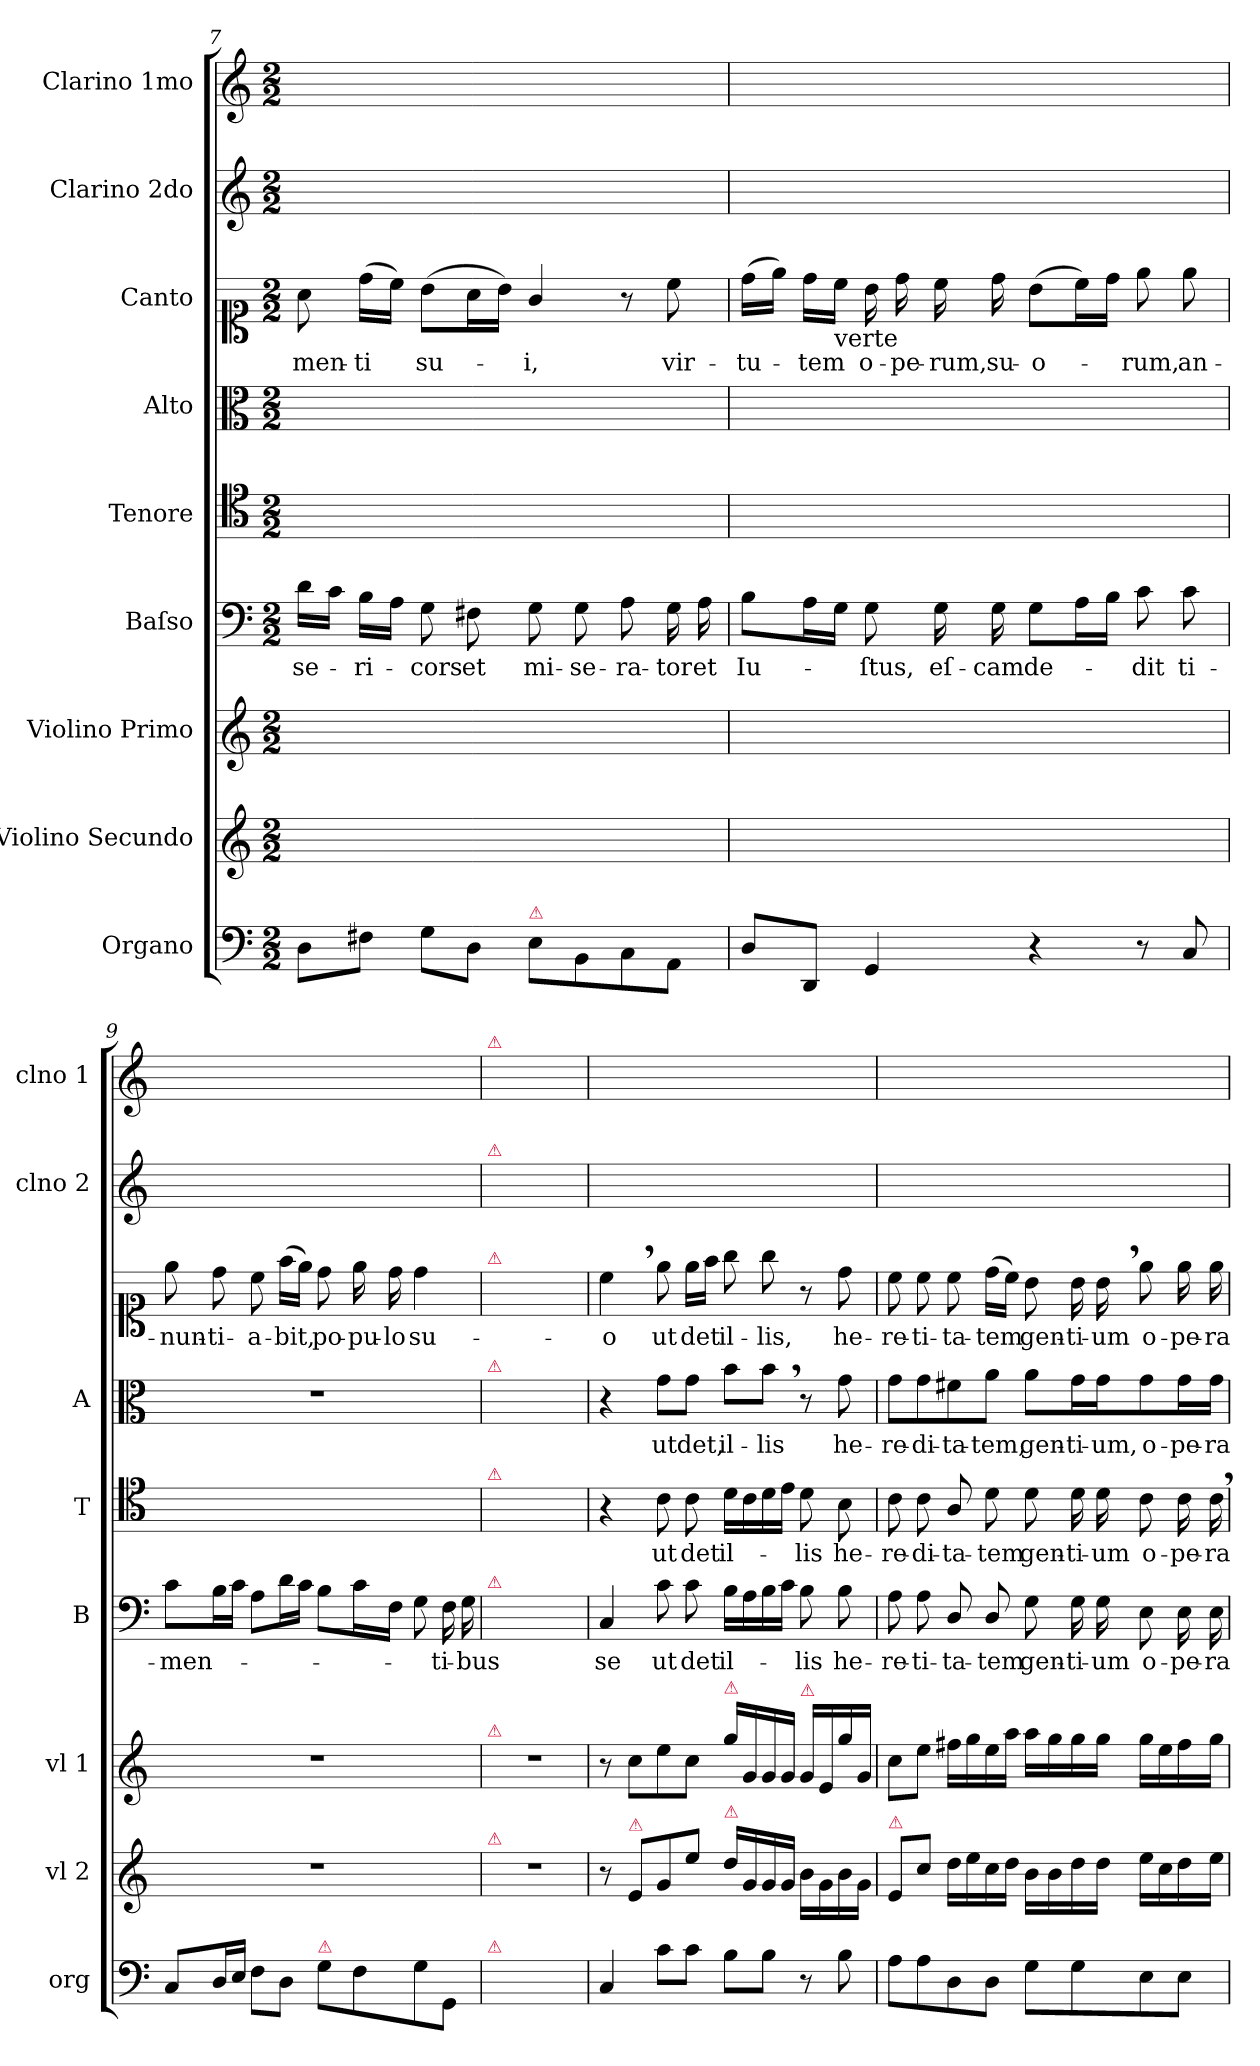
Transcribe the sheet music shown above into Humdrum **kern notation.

**kern	**kern	**kern	**kern	**text	**kern	**text	**kern	**text	**kern	**text	**kern	**kern
*part9	*part8	*part7	*part6	*part6	*part5	*part5	*part4	*part4	*part3	*part3	*part2	*part1
*staff9	*staff8	*staff7	*staff6	*staff6	*staff5	*staff5	*staff4	*staff4	*staff3	*staff3	*staff2	*staff1
*I"Organo	*I"Violino Secundo	*I"Violino Primo	*I"Baſso	*	*I"Tenore	*	*I"Alto	*	*I"Canto	*	*I"Clarino 2do	*I"Clarino 1mo
*I'org	*I'vl 2	*I'vl 1	*I'B	*	*I'T	*	*I'A	*	*	*	*I'clno 2	*I'clno 1
*clefF4	*clefG2	*clefG2	*clefF4	*	*clefC4	*	*clefC3	*	*clefC1	*	*clefG2	*clefG2
*k[]	*k[]	*k[]	*k[]	*	*k[]	*	*k[]	*	*k[]	*	*k[]	*k[]
*a:	*a:	*a:	*a:	*	*a:	*	*a:	*	*a:	*	*a:	*a:
*M2/2	*M2/2	*M2/2	*M2/2	*	*M2/2	*	*M2/2	*	*M2/2	*	*M2/2	*M2/2
=7	=7	=7	=7	=7	=7	=7	=7	=7	=7	=7	=7	=7
8D\L	1ryy	1ryy	16d\LL	-se-	1ryy	.	1ryy	.	8a\	-men-	1ryy	1ryy
.	.	.	16c\JJ	.	.	.	.	.	.	.	.	.
8F#X\J	.	.	16B\LL	-ri-	.	.	.	.	(16dd\LL	-ti	.	.
.	.	.	16A\JJ	.	.	.	.	.	16cc\JJ)	.	.	.
8G\L	.	.	8G\	-cors	.	.	.	.	(8b\L	su-	.	.
8D\J	.	.	8F#X\	et	.	.	.	.	16a\L	.	.	.
.	.	.	.	.	.	.	.	.	16b\JJ)	.	.	.
!LO:TX:a:color=crimson:t=⚠	!	!	!	!	!	!	!	!	!	!	!	!
8E\L	.	.	8G\	mi-	.	.	.	.	4g/	-i,	.	.
8BB\	.	.	8G\	-se-	.	.	.	.	.	.	.	.
8C\	.	.	8A\	-ra-	.	.	.	.	8r	.	.	.
8AA/J	.	.	16G\	-tor	.	.	.	.	8cc\	vir-	.	.
.	.	.	16A\	et	.	.	.	.	.	.	.	.
=8	=8	=8	=8	=8	=8	=8	=8	=8	=8	=8	=8	=8
8D/L	1ryy	1ryy	8B\L	Iu-	1ryy	.	1ryy	.	(16dd\LL	-tu-	1ryy	1ryy
.	.	.	.	.	.	.	.	.	16ee\JJ)	.	.	.
8DD/J	.	.	16A\L	.	.	.	.	.	16dd\LL	-tem	.	.
!	!	!	!	!	!	!	!	!	!LO:TX:b:t=verte	!	!	!
.	.	.	16G\JJ	.	.	.	.	.	16cc\JJ	.	.	.
4GG/	.	.	8G\	-ſtus,	.	.	.	.	16b\	o-	.	.
.	.	.	.	.	.	.	.	.	16dd\	-pe-	.	.
.	.	.	16G\	eſ-	.	.	.	.	16cc\	-rum,	.	.
.	.	.	16G\	-cam	.	.	.	.	16dd\	su-	.	.
4r	.	.	8G\L	de-	.	.	.	.	(8b\L	-o-	.	.
.	.	.	16A\L	.	.	.	.	.	16cc\L)	.	.	.
.	.	.	16B\JJ	.	.	.	.	.	16dd\JJ	.	.	.
8r	.	.	8c\	-dit	.	.	.	.	8ee\	-rum,	.	.
8C/	.	.	8c\	ti-	.	.	.	.	8ee\	an-	.	.
=9	=9	=9	=9	=9	=9	=9	=9	=9	=9	=9	=9	=9
8C/L	1r	1r	8c\L	-men-	1ryy	.	1r	.	8ee\	-nun-	1ryy	1ryy
16D/L	.	.	16B\L	.	.	.	.	.	8dd\	-ti-	.	.
16E/JJ	.	.	16c\JJ	.	.	.	.	.	.	.	.	.
8F\L	.	.	8A\L	.	.	.	.	.	8cc\	-a-	.	.
8D\J	.	.	16d\L	.	.	.	.	.	(16ff\LL	-bit,	.	.
.	.	.	16c\JJ	.	.	.	.	.	16ee\JJ)	.	.	.
!LO:TX:a:color=crimson:t=⚠	!	!	!	!	!	!	!	!	!	!	!	!
8G\L	.	.	8B\L	.	.	.	.	.	8dd\	po-	.	.
8F\	.	.	16c\L	.	.	.	.	.	16ee\	-pu-	.	.
.	.	.	16F\JJ	.	.	.	.	.	16dd\	-lo	.	.
8G\	.	.	8G\	.	.	.	.	.	4dd\	su-	.	.
8GG/J	.	.	16F\	-ti-	.	.	.	.	.	.	.	.
.	.	.	16G\	-bus	.	.	.	.	.	.	.	.
=10	=10	=10	=10	=10	=10	=10	=10	=10	=10	=10	=10	=10
!	!	!	!	!	!	!	!	!	!	!	!	!LO:TX:a:color=crimson:t=⚠
!	!	!	!	!	!	!	!	!	!	!	!LO:TX:a:color=crimson:t=⚠	!
!	!	!	!	!	!	!	!	!	!LO:TX:a:color=crimson:t=⚠	!	!	!
!	!	!	!	!	!	!	!LO:TX:a:color=crimson:t=⚠	!	!	!	!	!
!	!	!	!	!	!LO:TX:a:color=crimson:t=⚠	!	!	!	!	!	!	!
!	!	!	!LO:TX:a:color=crimson:t=⚠	!	!	!	!	!	!	!	!	!
!	!	!LO:TX:a:color=crimson:t=⚠	!	!	!	!	!	!	!	!	!	!
!	!LO:TX:a:color=crimson:t=⚠	!	!	!	!	!	!	!	!	!	!	!
!LO:TX:a:color=crimson:t=⚠	!	!	!	!	!	!	!	!	!	!	!	!
1ryy	1r	1r	1ryy	.	1ryy	.	1ryy	.	1ryy	.	1ryy	1ryy
=11	=11	=11	=11	=11	=11	=11	=11	=11	=11	=11	=11	=11
4C/	8r	8r	4C/	se	4r	.	4r	.	4cc,<\	-o	1ryy	1ryy
!	!LO:TX:a:color=crimson:t=⚠	!	!	!	!	!	!	!	!	!	!	!
.	8e/L	8cc\L	.	.	.	.	.	.	.	.	.	.
8c\L	8g/	8ee\	8c\	ut	8c\	ut	8g\L	ut	8ee\	ut	.	.
8c\J	8ee\J	8cc\J	8c\	det	8c\	det	8g\J	det,	16ee\LL	det	.	.
.	.	.	.	.	.	.	.	.	16ff\JJ	.	.	.
!	!	!LO:TX:a:color=crimson:t=⚠	!	!	!	!	!	!	!	!	!	!
!	!LO:TX:a:color=crimson:t=⚠	!	!	!	!	!	!	!	!	!	!	!
8B\L	16dd\LL	16gg\LL	16B\LL	il-	16d\LL	il-	8b\L	il-	8gg\	il-	.	.
.	16g/	16g/	16A\	.	16c\	.	.	.	.	.	.	.
8B\J	16g/	16g/	16B\	.	16d\	.	8b,<\J	-lis	8gg\	-lis,	.	.
.	16g/JJ	16g/JJ	16c\JJ	.	16e\JJ	.	.	.	.	.	.	.
!	!	!LO:TX:a:color=crimson:t=⚠	!	!	!	!	!	!	!	!	!	!
8r	16b\LL	16g/LL	8B\	-lis	8d\	-lis	8r	.	8r	.	.	.
.	16g\	16e/	.	.	.	.	.	.	.	.	.	.
8B\	16b\	16gg\	8B\	he-	8B\	he-	8g\	he-	8dd\	he-	.	.
.	16g\JJ	16g/JJ	.	.	.	.	.	.	.	.	.	.
=12	=12	=12	=12	=12	=12	=12	=12	=12	=12	=12	=12	=12
!	!LO:TX:a:color=crimson:t=⚠	!	!	!	!	!	!	!	!	!	!	!
8A\L	8e/L	8cc\L	8A\	-re-	8c\	-re-	8g\L	-re-	8cc\	-re-	1ryy	1ryy
8A\	8cc\J	8ee\J	8A\	-ti-	8c\	-di-	8g\	-di-	8cc\	-ti-	.	.
8D\	16dd\LL	16ff#X\LL	8D/	-ta-	8A/	-ta-	8f#X\	-ta-	8cc\	-ta-	.	.
.	16ee\	16gg\	.	.	.	.	.	.	.	.	.	.
8D\J	16cc\	16ee\	8D/	-tem	8d\	-tem	8a\J	-tem,	(16dd\LL	-tem	.	.
.	16dd\JJ	16aa\JJ	.	.	.	.	.	.	16cc\JJ)	.	.	.
8G\L	16b\LL	16aa\LL	8G\	gen-	8d\	gen-	8a\L	gen-	8b\	gen-	.	.
.	16b\	16gg\	.	.	.	.	.	.	.	.	.	.
8G\	16dd\	16gg\	16G\	-ti-	16d\	-ti-	16g\L	-ti-	16b\	-ti-	.	.
.	16dd\JJ	16gg\JJ	16G\	-um	16d\	-um	16g\J	-um,	16b,<\	-um	.	.
8E\	16ee\LL	16gg\LL	8E\	o-	8c\	o-	8g\	o-	8ee\	o-	.	.
.	16cc\	16ee\	.	.	.	.	.	.	.	.	.	.
8E\J	16dd\	16ff#\	16E\	-pe-	16c\	-pe-	16g\L	-pe-	16ee\	-pe-	.	.
.	16ee\JJ	16gg\JJ	16E\	-ra	16c,<\	-ra-	16g\JJ	-ra	16ee\	-ra	.	.
=	=	=	=	=	=	=	=	=	=	=	=	=
*-	*-	*-	*-	*-	*-	*-	*-	*-	*-	*-	*-	*-
